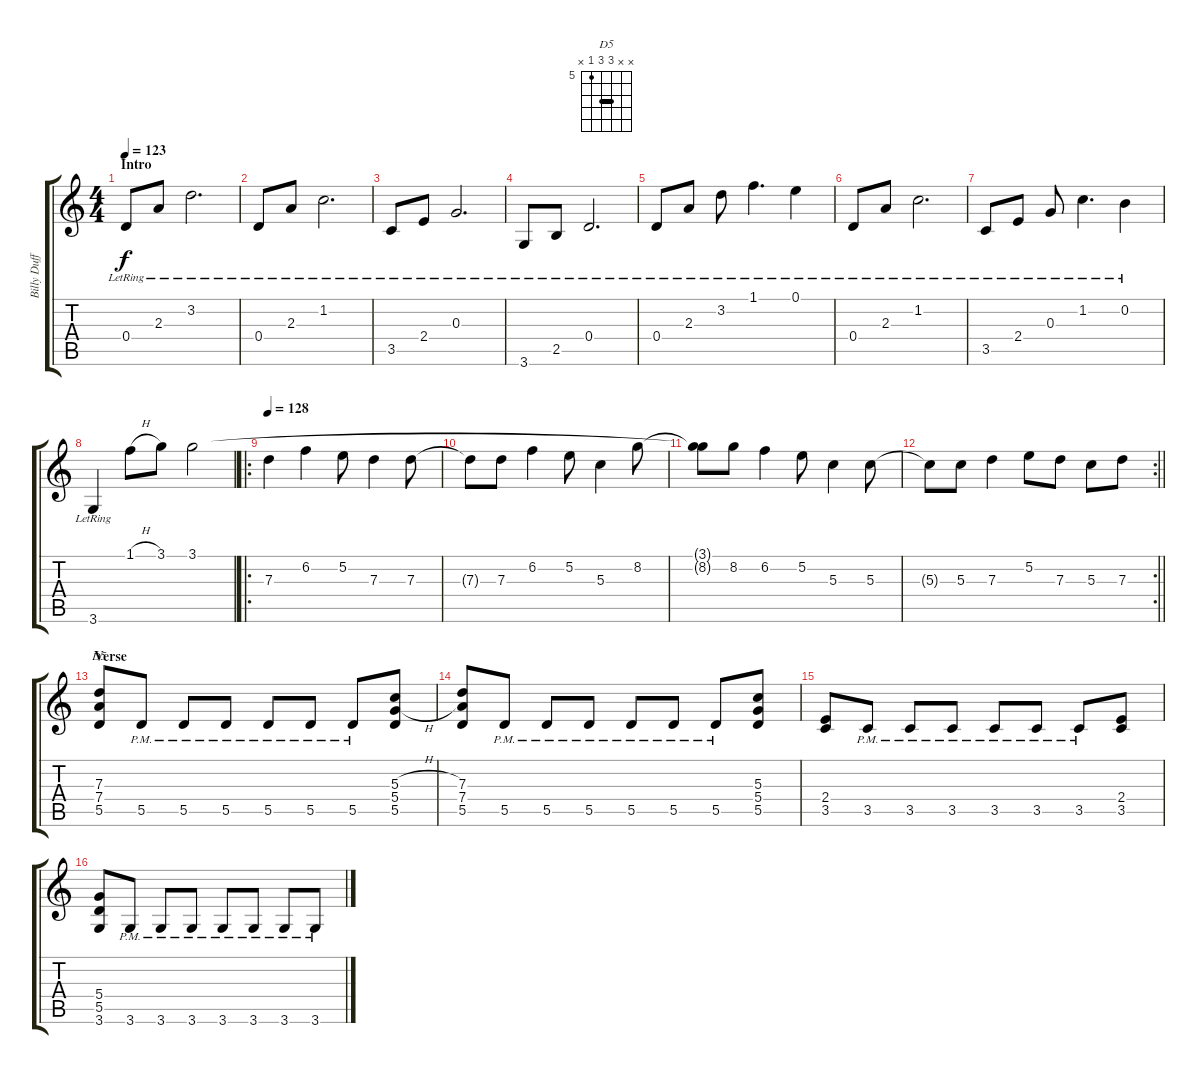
\track ("Billy Duffy [Lead]" "Billy Duff") {instrument distortionguitar}
\staff {score tabs}
\tuning (E4 B3 G3 D3 A2 E2) {hide}
\chord ("D5" x x 7 7 5 x) {firstfret 5 barre 7}
\ts (4 4)
\section ("" "Intro")
\tempo 123
\clef g2
\ks c
0.4{lr}.8{dy f instrument distortionguitar} 2.3{lr}.8 3.2{lr}.2{d} |
0.4{lr}.8 2.3{lr}.8 1.2{lr}.2{d} |
3.5{lr}.8 2.4{lr}.8 0.3{lr}.2{d} |
3.6{lr}.8 2.5{lr}.8 0.4{lr}.2{d} |
0.4{lr}.8 2.3{lr}.8 3.2{lr}.8 1.1{lr}.4{d} 0.1{lr}.4 |
0.4{lr}.8 2.3{lr}.8 1.2{lr}.2{d} |
3.5{lr}.8 2.4{lr}.8 0.3{lr}.8 1.2{lr}.4{d} 0.2{lr}.4 |
3.6{lr}.4 1.1{h}.8 3.1.8 3.1.2 |
\ro
\tempo 128
7.3.4 6.2.4 5.2.8 7.3.4 7.3.8 |
7.3{t}.8 7.3.8 6.2.4 5.2.8 5.3.4 8.2.8 |
(3.1{t} 8.2{t}).8 8.2.8 6.2.4 5.2.8 5.3.4 5.3.8 |
\rc 2
\barLineRight lightlight
5.3{t}.8 5.3.8 7.3.4 5.2.8 7.3.8 5.3.8 7.3.8 |
\section ("" "Verse")
(7.3 7.4 5.5).8{ch "D5"} 5.5{pm}.8 5.5{pm}.8 5.5{pm}.8 5.5{pm}.8 5.5{pm}.8 5.5{pm}.8 (5.3{h} 5.4{h} 5.5).8 |
(7.3 7.4 5.5).8 5.5{pm}.8 5.5{pm}.8 5.5{pm}.8 5.5{pm}.8 5.5{pm}.8 5.5{pm}.8 (5.3 5.4 5.5).8 |
(2.4 3.5).8 3.5{pm}.8 3.5{pm}.8 3.5{pm}.8 3.5{pm}.8 3.5{pm}.8 3.5{pm}.8 (2.4 3.5).8 |
(5.4 5.5 3.6).8 3.6{pm}.8 3.6{pm}.8 3.6{pm}.8 3.6{pm}.8 3.6{pm}.8 3.6{pm}.8 3.6{pm}.8
